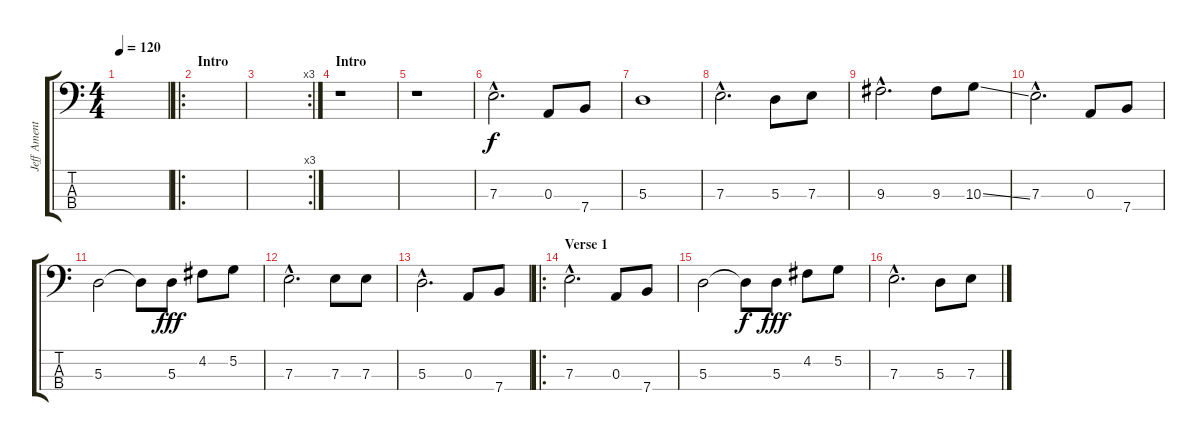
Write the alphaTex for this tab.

\track ("Jeff Ament" "Jeff Ament") {instrument electricbassfinger}
\staff {score tabs}
\tuning (G2 D2 A1 E1) {hide}
\ts (4 4)
\tempo 120
\clef f4
\ks c
|
\ro
\section ("" "Intro")
|
\rc 3
|
\section ("" "Intro")
r.1 |
r.1 |
7.3{hac}.2{d} 0.3.8 7.4.8 |
5.3.1 |
7.3{hac}.2{d} 5.3.8 7.3.8 |
9.3{hac}.2{d} 9.3.8 10.3{ss}.8 |
7.3{hac}.2{d} 0.3.8 7.4.8 |
5.3.2 5.3{t}.8{dy f} 5.3.8{dy fff} 4.2.8 5.2.8 |
7.3{hac}.2{d} 7.3.8 7.3.8 |
5.3{hac}.2{d} 0.3.8 7.4.8 |
\ro
\section ("" "Verse 1")
7.3{hac}.2{d} 0.3.8 7.4.8 |
5.3.2 5.3{t}.8{dy f} 5.3.8{dy fff} 4.2.8 5.2.8 |
7.3{hac}.2{d} 5.3.8 7.3.8
